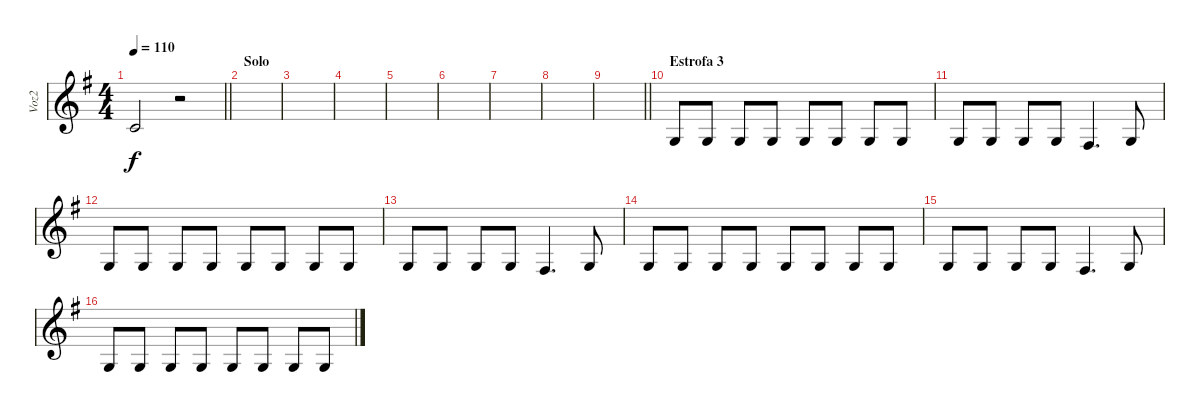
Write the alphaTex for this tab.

\track ("Voz2" "Voz2") {instrument tenorsax}
\staff {score}
\tuning (E4 B3 G3 D3 A2 E2) {hide}
\ts (4 4)
\tempo 110
\clef g2
\barLineRight lightlight
\ks g
1.2{t}.2{dy f} r.2 |
\section ("" "Solo")
|
|
|
|
|
|
|
\barLineRight lightlight
|
\section ("" "Estrofa 3")
0.3.8 0.3.8 0.3.8 0.3.8 0.3.8 0.3.8 0.3.8 0.3.8 |
0.3.8 0.3.8 0.3.8 0.3.8 4.4.4{d} 0.3.8 |
0.3.8 0.3.8 0.3.8 0.3.8 0.3.8 0.3.8 0.3.8 0.3.8 |
0.3.8 0.3.8 0.3.8 0.3.8 4.4.4{d} 0.3.8 |
0.3.8 0.3.8 0.3.8 0.3.8 0.3.8 0.3.8 0.3.8 0.3.8 |
0.3.8 0.3.8 0.3.8 0.3.8 4.4.4{d} 0.3.8 |
0.3.8 0.3.8 0.3.8 0.3.8 0.3.8 0.3.8 0.3.8 0.3.8
